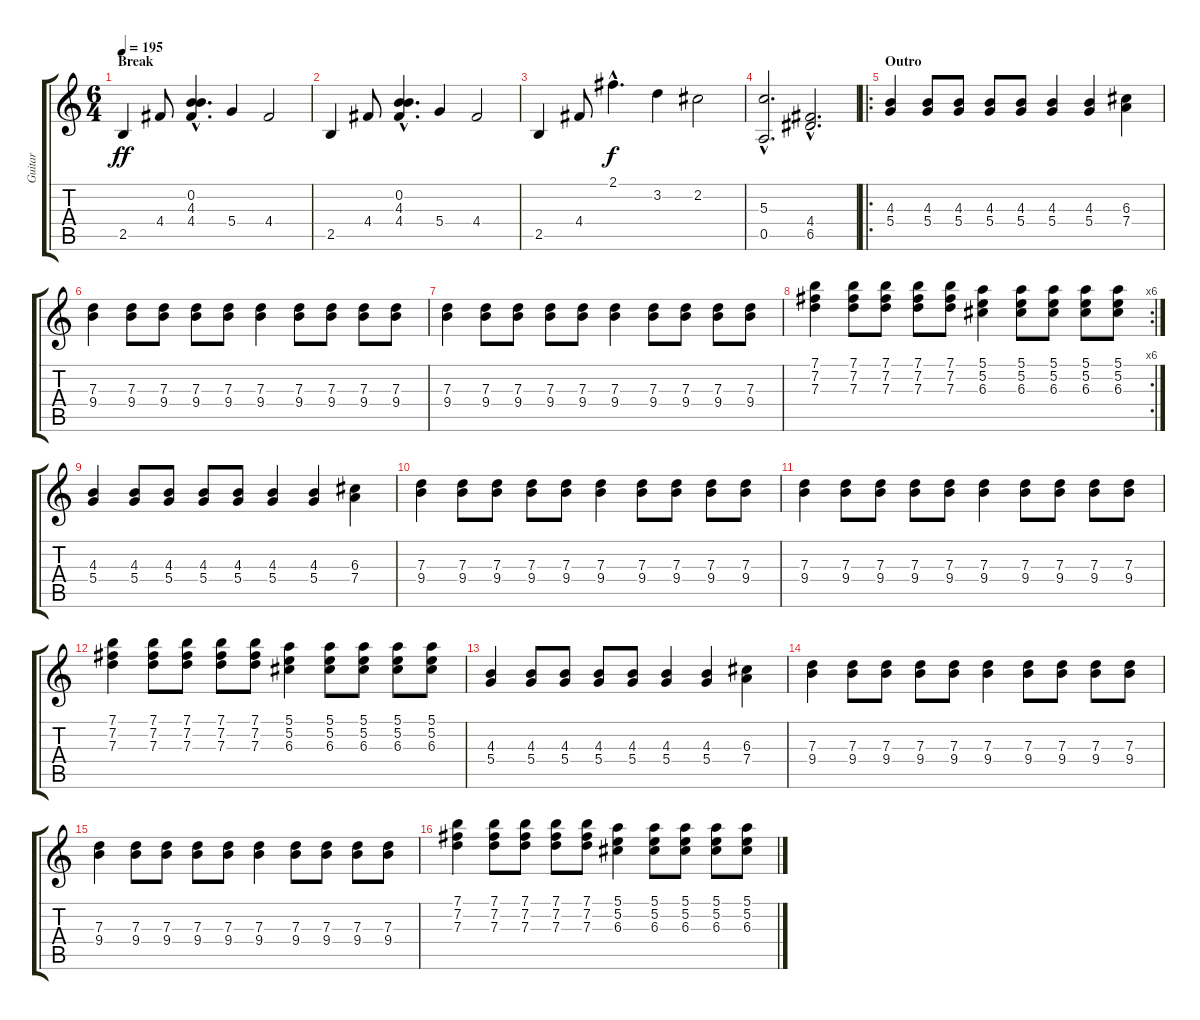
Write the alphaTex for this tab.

\track ("Guitar" "Guitar") {instrument distortionguitar}
\staff {score tabs}
\tuning (E4 B3 G3 D3 A2 E2) {hide}
\ts (6 4)
\section ("" "Break")
\tempo 195
\clef g2
\ks c
2.5.4{dy ff} 4.4.8 (0.2{hac} 4.3{hac} 4.4{hac}).4{d} 5.4.4 4.4.2 |
2.5.4 4.4.8 (0.2{hac} 4.3{hac} 4.4{hac}).4{d} 5.4.4 4.4.2 |
2.5.4 4.4.8 2.1{hac}.4{d dy f} 3.2.4 2.2.2 |
(5.3{hac} 0.5{hac}).2{d} (4.4{hac} 6.5{hac}).2{d} |
\ro
\section ("" "Outro")
(4.3 5.4).4 (4.3 5.4).8 (4.3 5.4).8 (4.3 5.4).8 (4.3 5.4).8 (4.3 5.4).4 (4.3 5.4).4 (6.3 7.4).4 |
(7.3 9.4).4 (7.3 9.4).8 (7.3 9.4).8 (7.3 9.4).8 (7.3 9.4).8 (7.3 9.4).4 (7.3 9.4).8 (7.3 9.4).8 (7.3 9.4).8 (7.3 9.4).8 |
(7.3 9.4).4 (7.3 9.4).8 (7.3 9.4).8 (7.3 9.4).8 (7.3 9.4).8 (7.3 9.4).4 (7.3 9.4).8 (7.3 9.4).8 (7.3 9.4).8 (7.3 9.4).8 |
\rc 6
(7.1 7.2 7.3).4 (7.1 7.2 7.3).8 (7.1 7.2 7.3).8 (7.1 7.2 7.3).8 (7.1 7.2 7.3).8 (5.1 5.2 6.3).4 (5.1 5.2 6.3).8 (5.1 5.2 6.3).8 (5.1 5.2 6.3).8 (5.1 5.2 6.3).8 |
(4.3 5.4).4 (4.3 5.4).8 (4.3 5.4).8 (4.3 5.4).8 (4.3 5.4).8 (4.3 5.4).4 (4.3 5.4).4 (6.3 7.4).4 |
(7.3 9.4).4 (7.3 9.4).8 (7.3 9.4).8 (7.3 9.4).8 (7.3 9.4).8 (7.3 9.4).4 (7.3 9.4).8 (7.3 9.4).8 (7.3 9.4).8 (7.3 9.4).8 |
(7.3 9.4).4 (7.3 9.4).8 (7.3 9.4).8 (7.3 9.4).8 (7.3 9.4).8 (7.3 9.4).4 (7.3 9.4).8 (7.3 9.4).8 (7.3 9.4).8 (7.3 9.4).8 |
(7.1 7.2 7.3).4 (7.1 7.2 7.3).8 (7.1 7.2 7.3).8 (7.1 7.2 7.3).8 (7.1 7.2 7.3).8 (5.1 5.2 6.3).4 (5.1 5.2 6.3).8 (5.1 5.2 6.3).8 (5.1 5.2 6.3).8 (5.1 5.2 6.3).8 |
(4.3 5.4).4 (4.3 5.4).8 (4.3 5.4).8 (4.3 5.4).8 (4.3 5.4).8 (4.3 5.4).4 (4.3 5.4).4 (6.3 7.4).4 |
(7.3 9.4).4 (7.3 9.4).8 (7.3 9.4).8 (7.3 9.4).8 (7.3 9.4).8 (7.3 9.4).4 (7.3 9.4).8 (7.3 9.4).8 (7.3 9.4).8 (7.3 9.4).8 |
(7.3 9.4).4 (7.3 9.4).8 (7.3 9.4).8 (7.3 9.4).8 (7.3 9.4).8 (7.3 9.4).4 (7.3 9.4).8 (7.3 9.4).8 (7.3 9.4).8 (7.3 9.4).8 |
(7.1 7.2 7.3).4 (7.1 7.2 7.3).8 (7.1 7.2 7.3).8 (7.1 7.2 7.3).8 (7.1 7.2 7.3).8 (5.1 5.2 6.3).4 (5.1 5.2 6.3).8 (5.1 5.2 6.3).8 (5.1 5.2 6.3).8 (5.1 5.2 6.3).8
